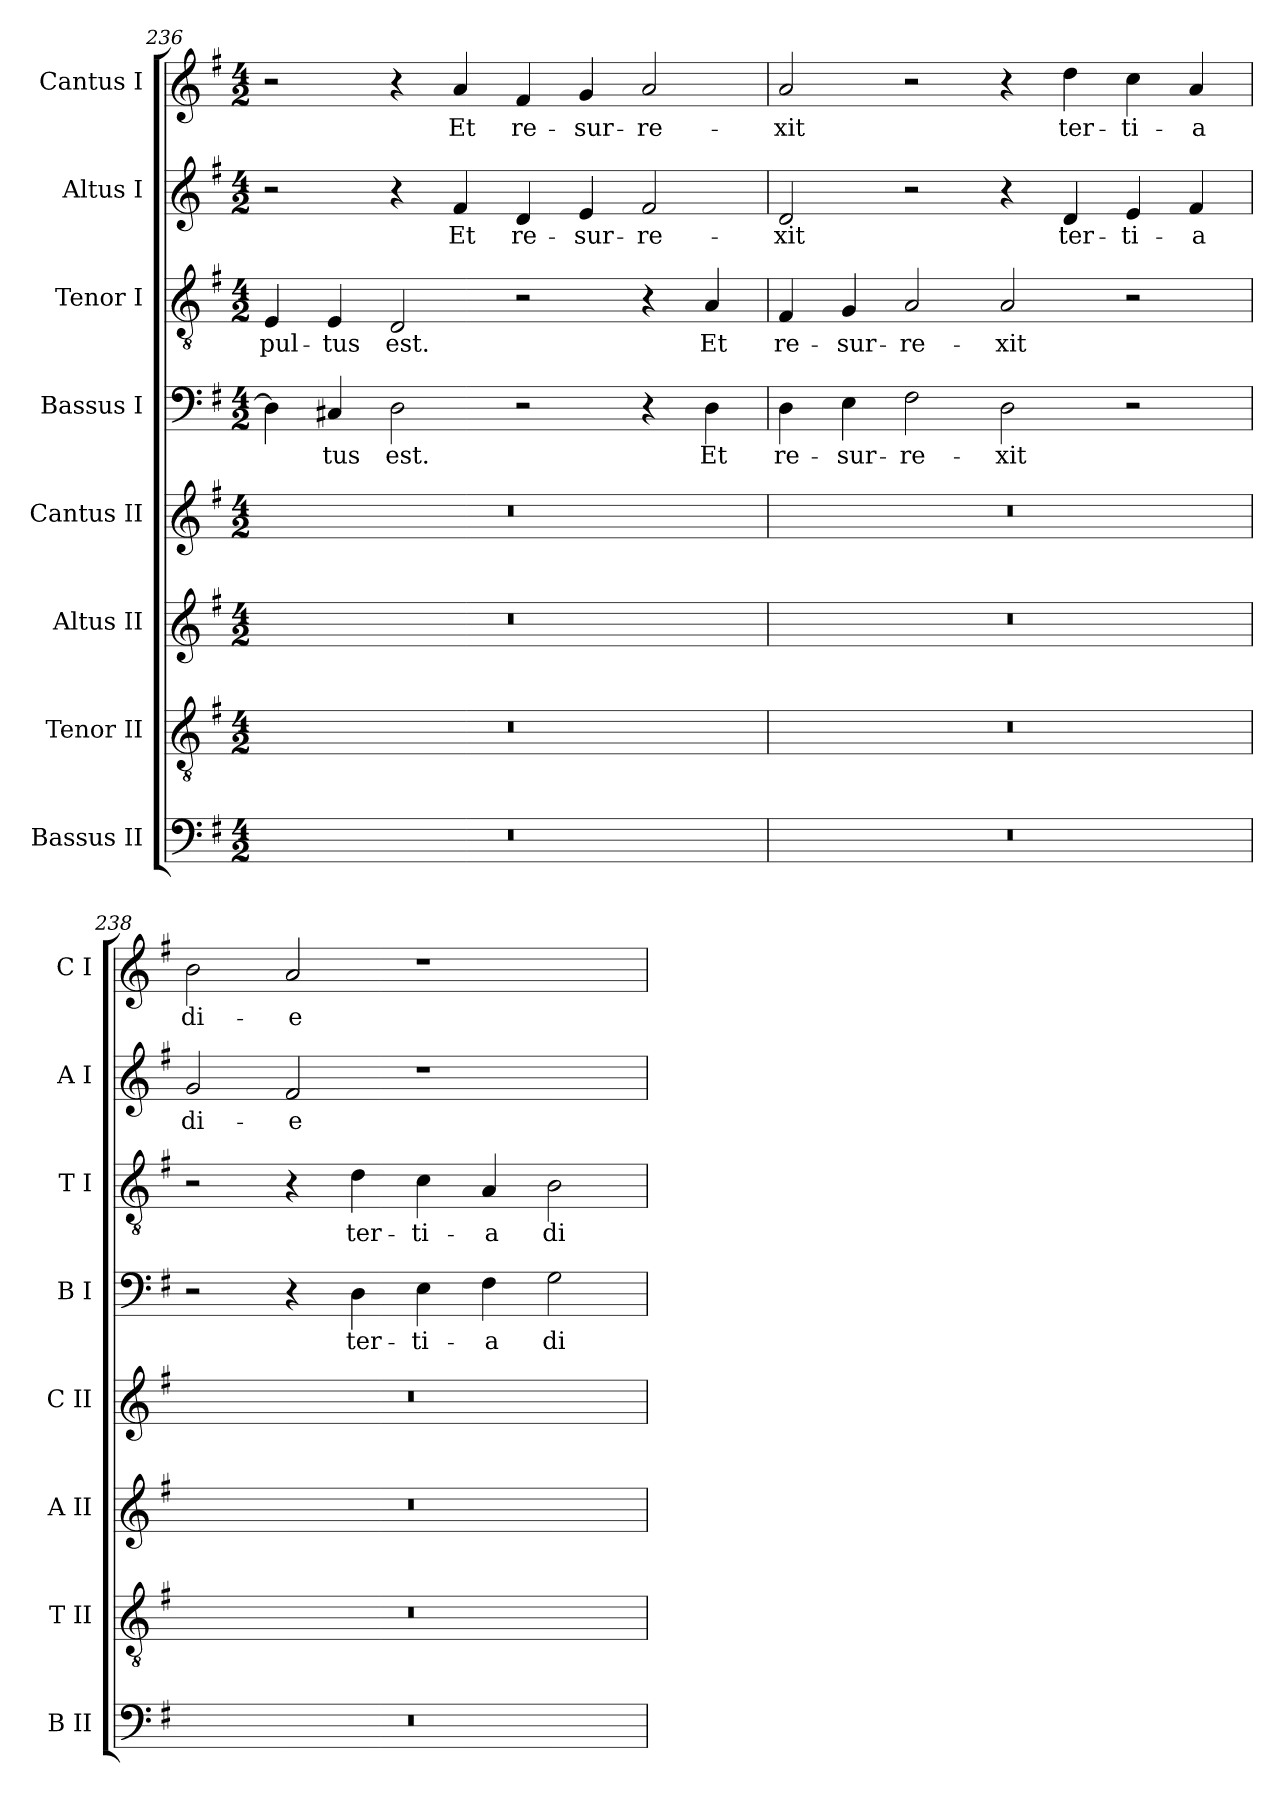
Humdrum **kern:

**kern	**kern	**kern	**kern	**kern	**text	**kern	**text	**kern	**text	**kern	**text
*part8	*part7	*part6	*part5	*part4	*part4	*part3	*part3	*part2	*part2	*part1	*part1
*staff8	*staff7	*staff6	*staff5	*staff4	*staff4	*staff3	*staff3	*staff2	*staff2	*staff1	*staff1
*I"Bassus II	*I"Tenor II	*I"Altus II	*I"Cantus II	*I"Bassus I	*	*I"Tenor I	*	*I"Altus I	*	*I"Cantus I	*
*I'B II	*I'T II	*I'A II	*I'C II	*I'B I	*	*I'T I	*	*I'A I	*	*I'C I	*
!!LO:LB:g=z
*clefF4	*clefGv2	*clefG2	*clefG2	*clefF4	*	*clefGv2	*	*clefG2	*	*clefG2	*
*k[f#]	*k[f#]	*k[f#]	*k[f#]	*k[f#]	*	*k[f#]	*	*k[f#]	*	*k[f#]	*
*G:	*G:	*G:	*G:	*G:	*	*G:	*	*G:	*	*G:	*
*M4/2	*M4/2	*M4/2	*M4/2	*M4/2	*	*M4/2	*	*M4/2	*	*M4/2	*
=236	=236	=236	=236	=236	=236	=236	=236	=236	=236	=236	=236
!	!	!	!	!	!	!	!LO:LY:b	!	!	!	!
0r	0r	0r	0r	4D\]	.	4E/	-pul-	2r	.	2r	.
!	!	!	!	!	!LO:LY:b	!	!	!	!	!	!
!	!	!	!	!	!	!	!LO:LY:b	!	!	!	!
.	.	.	.	4C#X/	-tus	4E/	-tus	.	.	.	.
!	!	!	!	!	!LO:LY:b	!	!	!	!	!	!
!	!	!	!	!	!	!	!LO:LY:b	!	!	!	!
.	.	.	.	2D\	est.	2D/	est.	4r	.	4r	.
!	!	!	!	!	!	!	!	!	!LO:LY:b	!	!
!	!	!	!	!	!	!	!	!	!	!	!LO:LY:b
.	.	.	.	.	.	.	.	4f#/	Et	4a/	Et
!	!	!	!	!	!	!	!	!	!LO:LY:b	!	!
!	!	!	!	!	!	!	!	!	!	!	!LO:LY:b
.	.	.	.	2r	.	2r	.	4d/	re-	4f#/	re-
!	!	!	!	!	!	!	!	!	!LO:LY:b	!	!
!	!	!	!	!	!	!	!	!	!	!	!LO:LY:b
.	.	.	.	.	.	.	.	4e/	-sur-	4g/	-sur-
!	!	!	!	!	!	!	!	!	!LO:LY:b	!	!
!	!	!	!	!	!	!	!	!	!	!	!LO:LY:b
.	.	.	.	4r	.	4r	.	2f#/	-re-	2a/	-re-
!	!	!	!	!	!LO:LY:b	!	!	!	!	!	!
!	!	!	!	!	!	!	!LO:LY:b	!	!	!	!
.	.	.	.	4D\	Et	4A/	Et	.	.	.	.
=237	=237	=237	=237	=237	=237	=237	=237	=237	=237	=237	=237
!	!	!	!	!	!LO:LY:b	!	!	!	!	!	!
!	!	!	!	!	!	!	!LO:LY:b	!	!	!	!
!	!	!	!	!	!	!	!	!	!LO:LY:b	!	!
!	!	!	!	!	!	!	!	!	!	!	!LO:LY:b
0r	0r	0r	0r	4D\	re-	4F#/	re-	2d/	-xit	2a/	-xit
!	!	!	!	!	!LO:LY:b	!	!	!	!	!	!
!	!	!	!	!	!	!	!LO:LY:b	!	!	!	!
.	.	.	.	4E\	-sur-	4G/	-sur-	.	.	.	.
!	!	!	!	!	!LO:LY:b	!	!	!	!	!	!
!	!	!	!	!	!	!	!LO:LY:b	!	!	!	!
.	.	.	.	2F#\	-re-	2A/	-re-	2r	.	2r	.
!	!	!	!	!	!LO:LY:b	!	!	!	!	!	!
!	!	!	!	!	!	!	!LO:LY:b	!	!	!	!
.	.	.	.	2D\	-xit	2A/	-xit	4r	.	4r	.
!	!	!	!	!	!	!	!	!	!LO:LY:b	!	!
!	!	!	!	!	!	!	!	!	!	!	!LO:LY:b
.	.	.	.	.	.	.	.	4d/	ter-	4dd\	ter-
!	!	!	!	!	!	!	!	!	!LO:LY:b	!	!
!	!	!	!	!	!	!	!	!	!	!	!LO:LY:b
.	.	.	.	2r	.	2r	.	4e/	-ti-	4cc\	-ti-
!	!	!	!	!	!	!	!	!	!LO:LY:b	!	!
!	!	!	!	!	!	!	!	!	!	!	!LO:LY:b
.	.	.	.	.	.	.	.	4f#/	-a	4a/	-a
=238	=238	=238	=238	=238	=238	=238	=238	=238	=238	=238	=238
!	!	!	!	!	!	!	!	!	!LO:LY:b	!	!
!	!	!	!	!	!	!	!	!	!	!	!LO:LY:b
0r	0r	0r	0r	2r	.	2r	.	2g/	di-	2b\	di-
!	!	!	!	!	!	!	!	!	!LO:LY:b	!	!
!	!	!	!	!	!	!	!	!	!	!	!LO:LY:b
.	.	.	.	4r	.	4r	.	2f#/	-e	2a/	-e
!	!	!	!	!	!LO:LY:b	!	!	!	!	!	!
!	!	!	!	!	!	!	!LO:LY:b	!	!	!	!
.	.	.	.	4D\	ter-	4d\	ter-	.	.	.	.
!	!	!	!	!	!LO:LY:b	!	!	!	!	!	!
!	!	!	!	!	!	!	!LO:LY:b	!	!	!	!
.	.	.	.	4E\	-ti-	4c\	-ti-	1r	.	1r	.
!	!	!	!	!	!LO:LY:b	!	!	!	!	!	!
!	!	!	!	!	!	!	!LO:LY:b	!	!	!	!
.	.	.	.	4F#\	-a	4A/	-a	.	.	.	.
!	!	!	!	!	!LO:LY:b	!	!	!	!	!	!
!	!	!	!	!	!	!	!LO:LY:b	!	!	!	!
.	.	.	.	2G\	di-	2B\	di-	.	.	.	.
=	=	=	=	=	=	=	=	=	=	=	=
*-	*-	*-	*-	*-	*-	*-	*-	*-	*-	*-	*-
